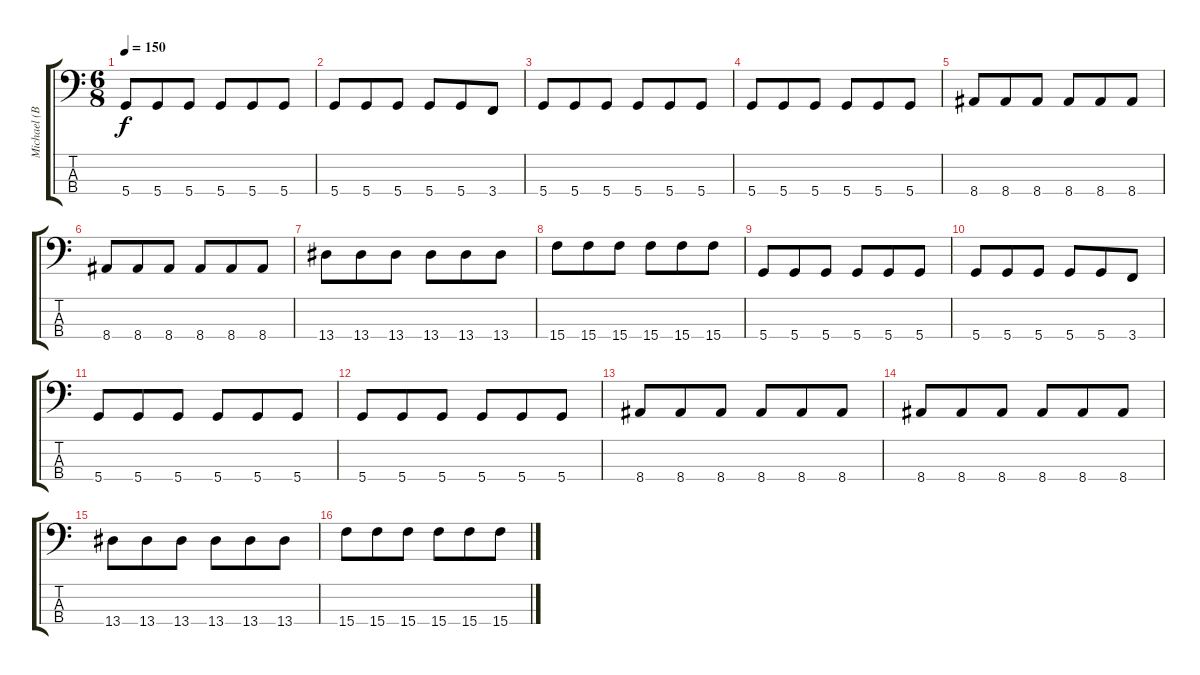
\track ("Michael (Bass)" "Michael (B") {instrument electricbasspick}
\staff {score tabs}
\tuning (G2 D2 A1 D1) {hide}
\ts (6 8)
\tempo 150
\clef f4
\ks c
5.4.8{dy f} 5.4.8 5.4.8 5.4.8 5.4.8 5.4.8 |
5.4.8 5.4.8 5.4.8 5.4.8 5.4.8 3.4.8 |
5.4.8 5.4.8 5.4.8 5.4.8 5.4.8 5.4.8 |
5.4.8 5.4.8 5.4.8 5.4.8 5.4.8 5.4.8 |
8.4.8 8.4.8 8.4.8 8.4.8 8.4.8 8.4.8 |
8.4.8 8.4.8 8.4.8 8.4.8 8.4.8 8.4.8 |
13.4.8 13.4.8 13.4.8 13.4.8 13.4.8 13.4.8 |
15.4.8 15.4.8 15.4.8 15.4.8 15.4.8 15.4.8 |
5.4.8 5.4.8 5.4.8 5.4.8 5.4.8 5.4.8 |
5.4.8 5.4.8 5.4.8 5.4.8 5.4.8 3.4.8 |
5.4.8 5.4.8 5.4.8 5.4.8 5.4.8 5.4.8 |
5.4.8 5.4.8 5.4.8 5.4.8 5.4.8 5.4.8 |
8.4.8 8.4.8 8.4.8 8.4.8 8.4.8 8.4.8 |
8.4.8 8.4.8 8.4.8 8.4.8 8.4.8 8.4.8 |
13.4.8 13.4.8 13.4.8 13.4.8 13.4.8 13.4.8 |
15.4.8 15.4.8 15.4.8 15.4.8 15.4.8 15.4.8
